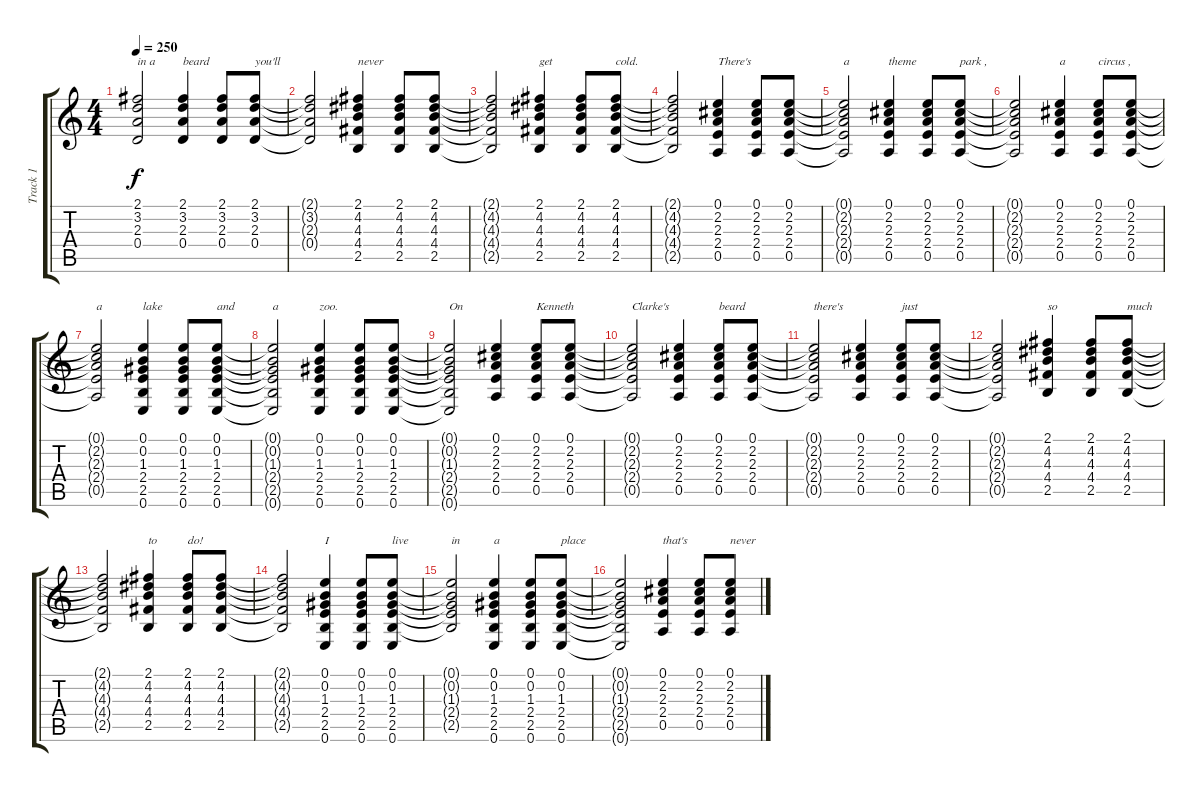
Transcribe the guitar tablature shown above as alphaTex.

\track ("Track 1" "Track 1") {instrument acousticguitarsteel}
\staff {score tabs}
\tuning (E4 B3 G3 D3 A2 E2) {hide}
\ts (4 4)
\tempo 250
\clef g2
\ks c
(2.1{t} 3.2{t} 2.3{t} 0.4{t}).2{txt "in a" dy f} (2.1 3.2 2.3 0.4).4{txt "beard"} (2.1 3.2 2.3 0.4).8 (2.1 3.2 2.3 0.4).8{txt "you'll"} |
(2.1{t} 3.2{t} 2.3{t} 0.4{t}).2 (2.1 4.2 4.3 4.4 2.5).4{txt "never"} (2.1 4.2 4.3 4.4 2.5).8 (2.1 4.2 4.3 4.4 2.5).8 |
(2.1{t} 4.2{t} 4.3{t} 4.4{t} 2.5{t}).2 (2.1 4.2 4.3 4.4 2.5).4{txt "get"} (2.1 4.2 4.3 4.4 2.5).8 (2.1 4.2 4.3 4.4 2.5).8{txt "cold."} |
(2.1{t} 4.2{t} 4.3{t} 4.4{t} 2.5{t}).2 (0.1 2.2 2.3 2.4 0.5).4{txt "There's"} (0.1 2.2 2.3 2.4 0.5).8 (0.1 2.2 2.3 2.4 0.5).8 |
(0.1{t} 2.2{t} 2.3{t} 2.4{t} 0.5{t}).2{txt "a"} (0.1 2.2 2.3 2.4 0.5).4{txt "theme"} (0.1 2.2 2.3 2.4 0.5).8 (0.1 2.2 2.3 2.4 0.5).8{txt "park ,"} |
(0.1{t} 2.2{t} 2.3{t} 2.4{t} 0.5{t}).2 (0.1 2.2 2.3 2.4 0.5).4{txt "a"} (0.1 2.2 2.3 2.4 0.5).8{txt "circus ,"} (0.1 2.2 2.3 2.4 0.5).8 |
(0.1{t} 2.2{t} 2.3{t} 2.4{t} 0.5{t}).2{txt "a"} (0.1 0.2 1.3 2.4 2.5 0.6).4{txt "lake"} (0.1 0.2 1.3 2.4 2.5 0.6).8 (0.1 0.2 1.3 2.4 2.5 0.6).8{txt "and"} |
(0.1{t} 0.2{t} 1.3{t} 2.4{t} 2.5{t} 0.6{t}).2{txt "a"} (0.1 0.2 1.3 2.4 2.5 0.6).4{txt "zoo."} (0.1 0.2 1.3 2.4 2.5 0.6).8 (0.1 0.2 1.3 2.4 2.5 0.6).8 |
(0.1{t} 0.2{t} 1.3{t} 2.4{t} 2.5{t} 0.6{t}).2{txt "On"} (0.1 2.2 2.3 2.4 0.5).4 (0.1 2.2 2.3 2.4 0.5).8{txt "Kenneth"} (0.1 2.2 2.3 2.4 0.5).8 |
(0.1{t} 2.2{t} 2.3{t} 2.4{t} 0.5{t}).2{txt "Clarke's"} (0.1 2.2 2.3 2.4 0.5).4 (0.1 2.2 2.3 2.4 0.5).8{txt "beard"} (0.1 2.2 2.3 2.4 0.5).8 |
(0.1{t} 2.2{t} 2.3{t} 2.4{t} 0.5{t}).2{txt "there's"} (0.1 2.2 2.3 2.4 0.5).4 (0.1 2.2 2.3 2.4 0.5).8{txt "just"} (0.1 2.2 2.3 2.4 0.5).8 |
(0.1{t} 2.2{t} 2.3{t} 2.4{t} 0.5{t}).2 (2.1 4.2 4.3 4.4 2.5).4{txt "so"} (2.1 4.2 4.3 4.4 2.5).8 (2.1 4.2 4.3 4.4 2.5).8{txt "much"} |
(2.1{t} 4.2{t} 4.3{t} 4.4{t} 2.5{t}).2 (2.1 4.2 4.3 4.4 2.5).4{txt "to"} (2.1 4.2 4.3 4.4 2.5).8{txt "do!"} (2.1 4.2 4.3 4.4 2.5).8 |
(2.1{t} 4.2{t} 4.3{t} 4.4{t} 2.5{t}).2 (0.1 0.2 1.3 2.4 2.5 0.6).4{txt "I"} (0.1 0.2 1.3 2.4 2.5 0.6).8 (0.1 0.2 1.3 2.4 2.5 0.6).8{txt "live"} |
(0.1{t} 0.2{t} 1.3{t} 2.4{t} 2.5{t}).2{txt "in"} (0.1 0.2 1.3 2.4 2.5 0.6).4{txt "a"} (0.1 0.2 1.3 2.4 2.5 0.6).8 (0.1 0.2 1.3 2.4 2.5 0.6).8{txt "place"} |
(0.1{t} 0.2{t} 1.3{t} 2.4{t} 2.5{t} 0.6{t}).2 (0.1 2.2 2.3 2.4 0.5).4{txt "that's"} (0.1 2.2 2.3 2.4 0.5).8 (0.1 2.2 2.3 2.4 0.5).8{txt "never"}
